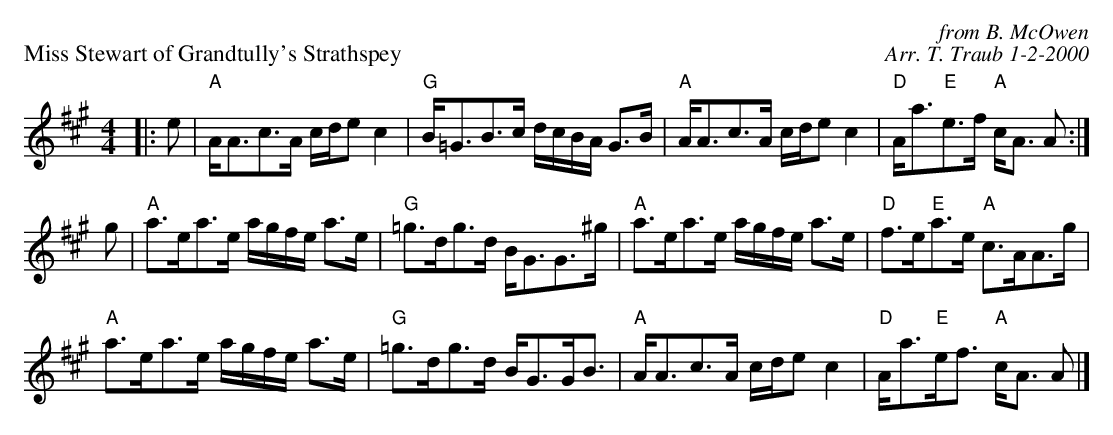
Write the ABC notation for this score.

X:1
P: Miss Stewart of Grandtully's Strathspey
C: from B. McOwen
C: Arr. T. Traub 1-2-2000
M: 4/4
K: A
L: 1/8
|:e|"A"A<Ac>A c/d/e c2|"G"B<=GB>c d/c/B/A/ G>B|"A"A<Ac>A c/d/e c2|"D"A<a"E"e>f "A"c<A A:|
g|"A"a>ea>e a/g/f/e/ a>e|"G"=g>dg>d B<GG>^g|"A"a>ea>e a/g/f/e/ a>e| "D"f>e"E"a>e "A"c>AA>g |
"A"a>ea>e a/g/f/e/ a>e|"G"=g>dg>d B<GG<B|"A"A<Ac>A c/d/e c2|"D"A<a"E"e<f "A"c<A A |]
